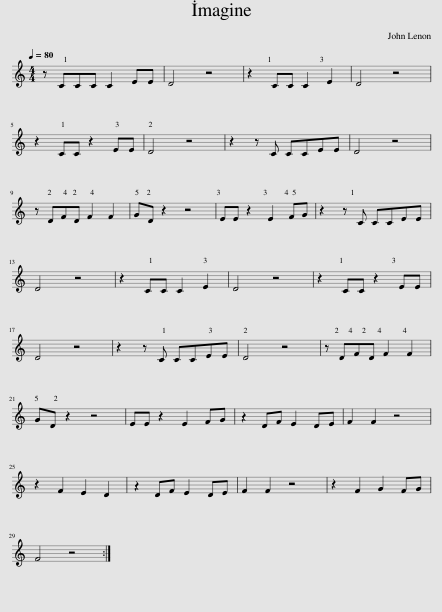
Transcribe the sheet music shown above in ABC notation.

X:1
L:1/8
Q:1/4=80
M:4/4
I:linebreak $
K:C
V:1 treble
V:1
 z CCC C2 EE | D4 z4 | z2 CC C2 E2 | D4 z4 |$ z2 CC z2 EE | %5
 D4 z4 | z2 z C CCEE | D4 z4 |$ z DFD F2 F2 | GD z2 z4 | %10
 EE z2 E2 FG | z2 z C CCEE |$ D4 z4 | z2 CC C2 E2 | D4 z4 | %15
 z2 CC z2 EE |$ D4 z4 | z2 z C CCEE | D4 z4 | z DFD F2 F2 |$ %20
 GD z2 z4 | EE z2 E2 FG | z2 DF E2 DE | F2 F2 z4 |$ z2 F2 E2 D2 | %25
 z2 DF E2 DE | F2 F2 z4 | z2 F2 G2 FG |$ F4 z4 :| %29
